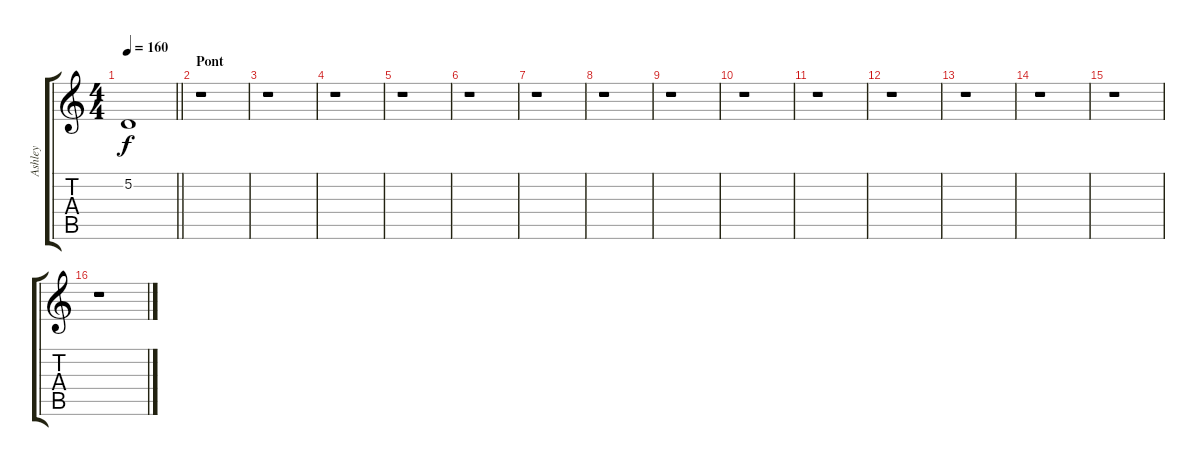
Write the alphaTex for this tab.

\track ("Ashley" "Ashley") {instrument stringensemble1}
\staff {score tabs}
\tuning (D4 A3 F3 C3 G2 D2) {hide}
\ts (4 4)
\tempo 160
\clef g2
\barLineRight lightlight
\ks c
5.2.1{dy f} |
\section ("" "Pont")
r.1 |
r.1 |
r.1 |
r.1 |
r.1 |
r.1 |
r.1 |
r.1 |
r.1 |
r.1 |
r.1 |
r.1 |
r.1 |
r.1 |
r.1
